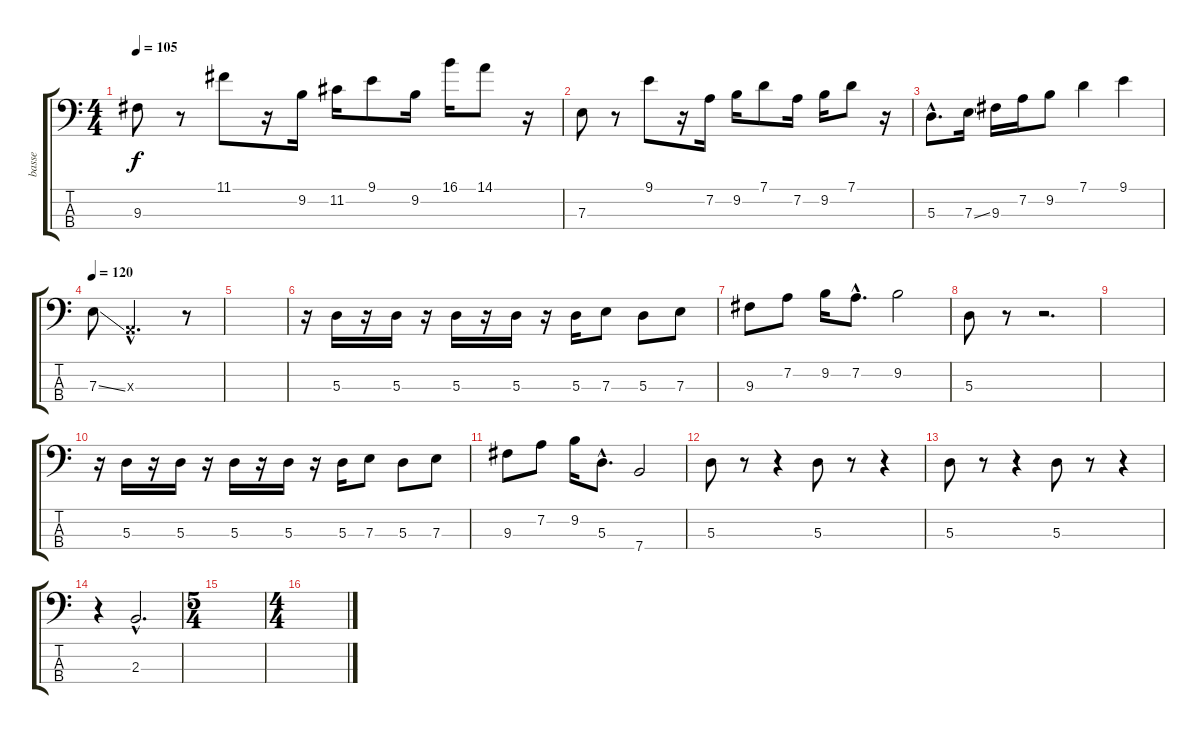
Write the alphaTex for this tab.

\track ("basse" "basse") {instrument electricbassfinger}
\staff {score tabs}
\tuning (G2 D2 A1 E1) {hide}
\ts (4 4)
\tempo 105
\clef f4
\ks c
9.3.8{dy f} r.8 11.1.8 r.16 9.2.16 11.2.16 9.1.8 9.2.16 16.1.16 14.1.8 r.16 |
7.3.8 r.8 9.1.8 r.16 7.2.16 9.2.16 7.1.8 7.2.16 9.2.16 7.1.8 r.16 |
5.3{hac}.8{d} 7.3{ss}.16 9.3.16 7.2.16 9.2.8 7.1.4 9.1.4 |
\tempo 120
7.3{ss}.8 0.3{hac x}.2{d} r.8 |
|
r.16 5.3.16 r.16 5.3.16 r.16 5.3.16 r.16 5.3.16 r.16 5.3.16 7.3.8 5.3.8 7.3.8 |
9.3.8 7.2.8 9.2.16 7.2{hac}.8{d} 9.2.2 |
5.3.8 r.8 r.2{d} |
|
r.16 5.3.16 r.16 5.3.16 r.16 5.3.16 r.16 5.3.16 r.16 5.3.16 7.3.8 5.3.8 7.3.8 |
9.3.8 7.2.8 9.2.16 5.3{hac}.8{d} 7.4.2 |
5.3.8 r.8 r.4 5.3.8 r.8 r.4 |
5.3.8 r.8 r.4 5.3.8 r.8 r.4 |
r.4 2.3{hac}.2{d} |
\ts (5 4)
|
\ts (4 4)
